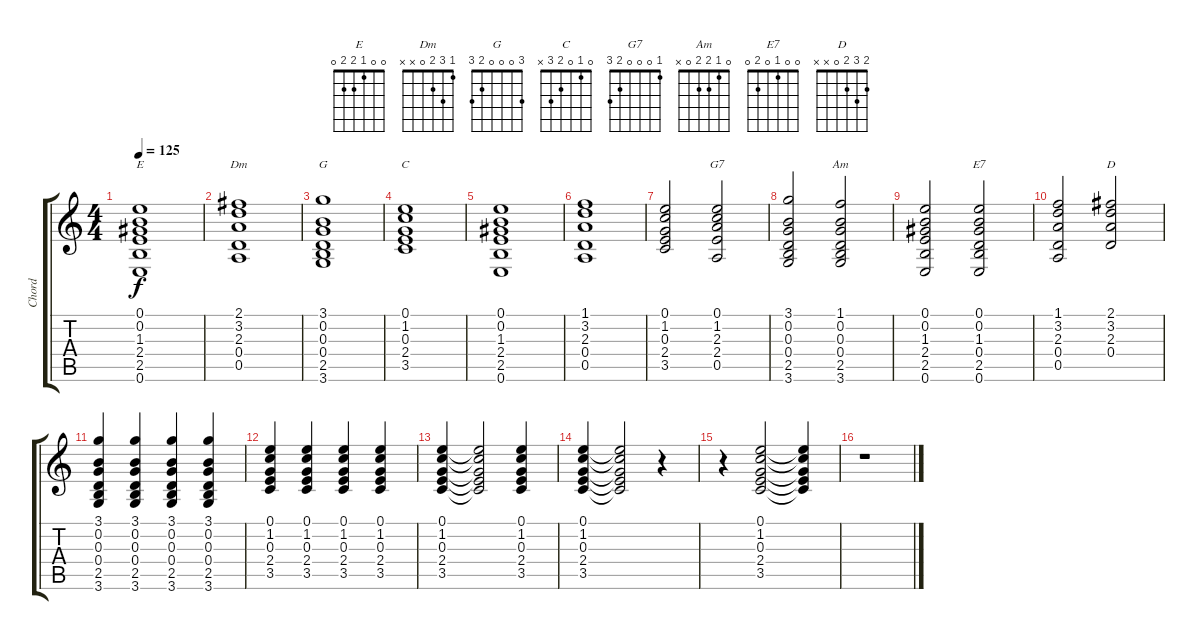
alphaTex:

\track ("Chord" "Chord") {instrument distortionguitar}
\staff {score tabs}
\tuning (E4 B3 G3 D3 A2 E2) {hide}
\chord ("E" 0 0 1 2 2 0)
\chord ("Dm" 1 3 2 0 x x)
\chord ("G" 3 0 0 0 2 3)
\chord ("C" 0 1 0 2 3 x)
\chord ("G7" 1 0 0 0 2 3)
\chord ("Am" 0 1 2 2 0 x)
\chord ("E7" 0 0 1 0 2 0)
\chord ("D" 2 3 2 0 x x)
\ts (4 4)
\tempo 125
\clef g2
\ks c
(0.1 0.2 1.3 2.4 2.5 0.6).1{ch "E" dy f} |
(2.1 3.2 2.3 0.4 0.5).1{ch "Dm"} |
(3.1 0.2 0.3 0.4 2.5 3.6).1{ch "G"} |
(0.1 1.2 0.3 2.4 3.5).1{ch "C"} |
(0.1 0.2 1.3 2.4 2.5 0.6).1 |
(1.1 3.2 2.3 0.4 0.5).1 |
(0.1 1.2 0.3 2.4 3.5).2 (0.1 1.2 2.3 2.4 0.5).2{ch "G7"} |
(3.1 0.2 0.3 0.4 2.5 3.6).2 (1.1 0.2 0.3 0.4 2.5 3.6).2{ch "Am"} |
(0.1 0.2 1.3 2.4 2.5 0.6).2 (0.1 0.2 1.3 0.4 2.5 0.6).2{ch "E7"} |
(1.1 3.2 2.3 0.4 0.5).2 (2.1 3.2 2.3 0.4).2{ch "D"} |
(3.1 0.2 0.3 0.4 2.5 3.6).4 (3.1 0.2 0.3 0.4 2.5 3.6).4 (3.1 0.2 0.3 0.4 2.5 3.6).4 (3.1 0.2 0.3 0.4 2.5 3.6).4 |
(0.1 1.2 0.3 2.4 3.5).4 (0.1 1.2 0.3 2.4 3.5).4 (0.1 1.2 0.3 2.4 3.5).4 (0.1 1.2 0.3 2.4 3.5).4 |
(0.1 1.2 0.3 2.4 3.5).4 (0.1{t} 1.2{t} 0.3{t} 2.4{t} 3.5{t}).2 (0.1 1.2 0.3 2.4 3.5).4 |
(0.1 1.2 0.3 2.4 3.5).4 (0.1{t} 1.2{t} 0.3{t} 2.4{t} 3.5{t}).2 r.4 |
r.4 (0.1 1.2 0.3 2.4 3.5).2 (0.1{t} 1.2{t} 0.3{t} 2.4{t} 3.5{t}).4 |
r.1
